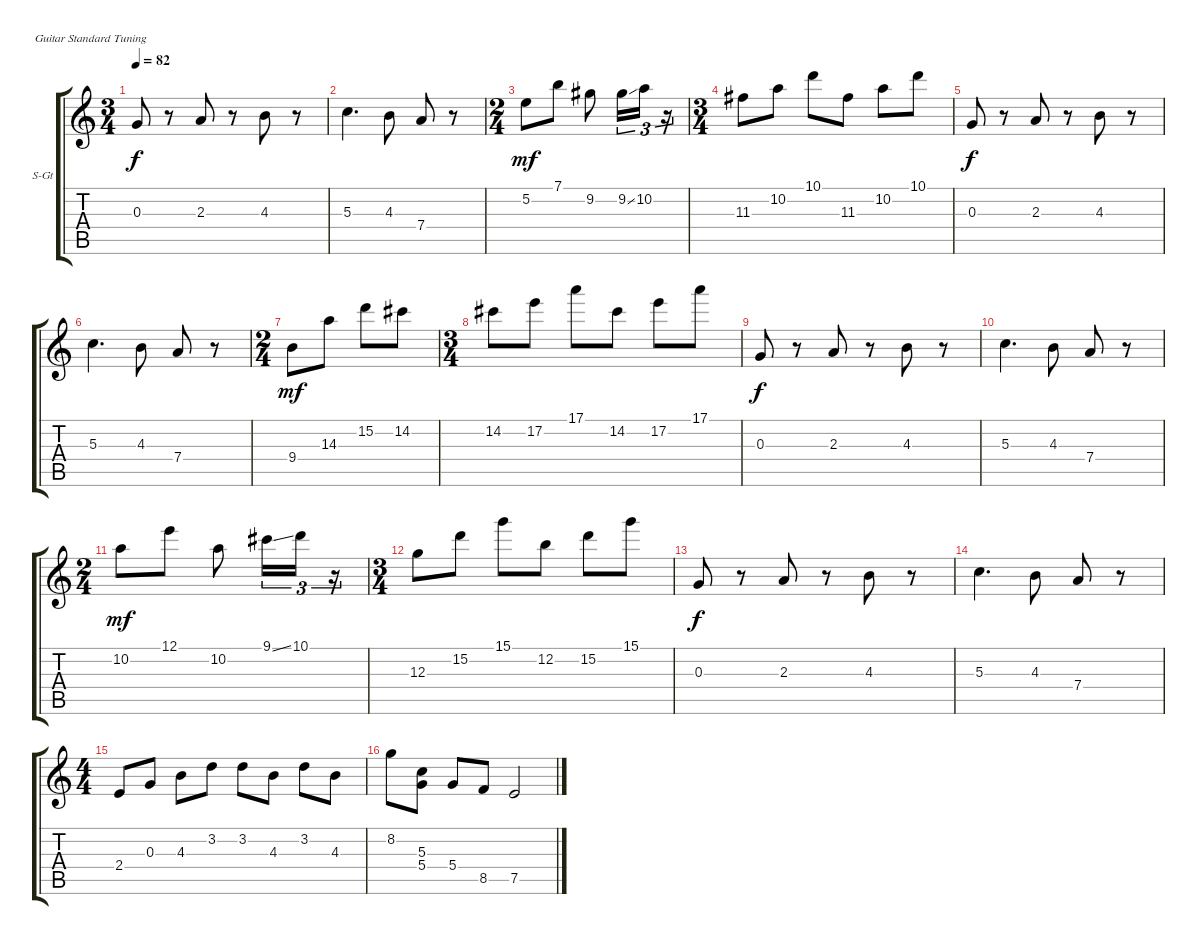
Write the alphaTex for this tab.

\bracketExtendMode groupsimilarinstruments
\firstSystemTrackNameOrientation horizontal
\otherSystemsTrackNameOrientation horizontal
\track ("Gtr 2" "S-Gt") {instrument acousticguitarsteel}
\staff {score tabs}
\tuning (E4 B3 G3 D3 A2 E2)
\ts (3 4)
\beaming (8 2 2 2)
\tempo 82
\clef g2
\ks c
0.3.8{dy f instrument acousticguitarsteel} r.8 2.3.8 r.8 4.3.8 r.8 |
5.3.4{d} 4.3.8 7.4.8 r.8 |
\ts (2 4)
\beaming (8 2 2)
5.2.8{dy mf} 7.1.8 9.2.8 9.2{ss}.16{tu (3 2)} 10.2.16{tu (3 2)} r.16{tu (3 2)} |
\ts (3 4)
\beaming (8 2 2 2)
11.3.8 10.2.8 10.1.8 11.3.8 10.2.8 10.1.8 |
0.3.8{dy f} r.8 2.3.8 r.8 4.3.8 r.8 |
5.3.4{d} 4.3.8 7.4.8 r.8 |
\ts (2 4)
\beaming (8 2 2)
9.4.8{dy mf} 14.3.8 15.2.8 14.2.8 |
\ts (3 4)
\beaming (8 2 2 2)
14.2.8 17.2.8 17.1.8 14.2.8 17.2.8 17.1.8 |
0.3.8{dy f} r.8 2.3.8 r.8 4.3.8 r.8 |
5.3.4{d} 4.3.8 7.4.8 r.8 |
\ts (2 4)
\beaming (8 2 2)
10.2.8{dy mf} 12.1.8 10.2.8 9.1{ss}.16{tu (3 2)} 10.1.16{tu (3 2)} r.16{tu (3 2)} |
\ts (3 4)
\beaming (8 2 2 2)
12.3.8 15.2.8 15.1.8 12.2.8 15.2.8 15.1.8 |
0.3.8{dy f} r.8 2.3.8 r.8 4.3.8 r.8 |
5.3.4{d} 4.3.8 7.4.8 r.8 |
\ts (4 4)
\beaming (8 2 2 2 2)
2.4.8 0.3.8 4.3.8 3.2.8 3.2.8 4.3.8 3.2.8 4.3.8 |
8.2.8 (5.3 5.4).8 5.4.8 8.5.8 7.5.2
